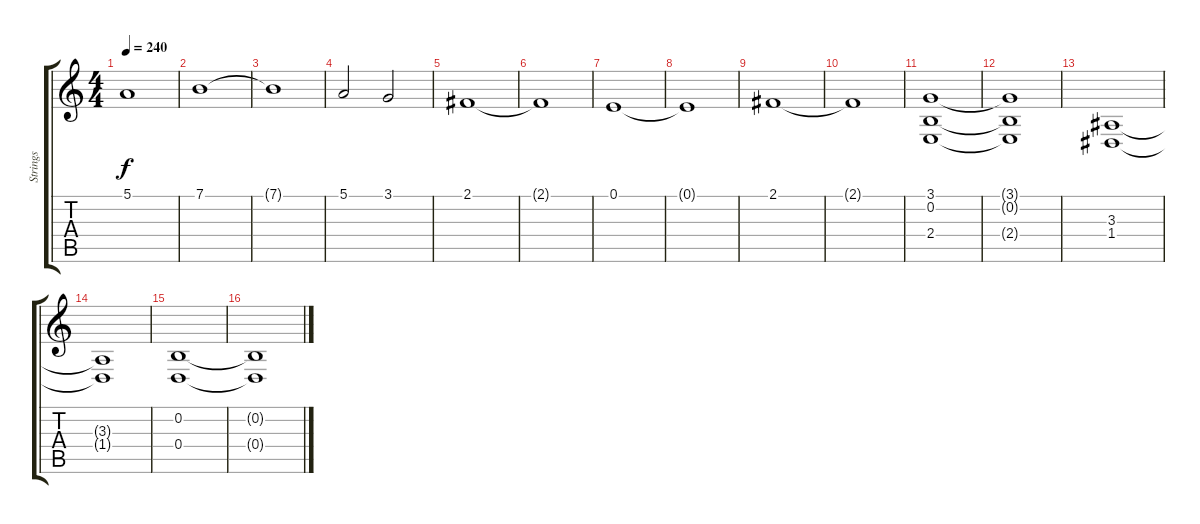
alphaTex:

\track ("Strings" "Strings") {instrument stringensemble1}
\staff {score tabs}
\tuning (E4 B3 G3 D3 A2 E2) {hide}
\ts (4 4)
\tempo 240
\clef g2
\ks c
5.1.1{dy f} |
7.1.1 |
7.1{t}.1 |
5.1.2 3.1.2 |
2.1.1 |
2.1{t}.1 |
0.1.1 |
0.1{t}.1 |
2.1.1 |
2.1{t}.1 |
(3.1 0.2 2.4).1 |
(3.1{t} 0.2{t} 2.4{t}).1 |
(3.3 1.4).1 |
(3.3{t} 1.4{t}).1 |
(0.2 0.4).1 |
(0.2{t} 0.4{t}).1
